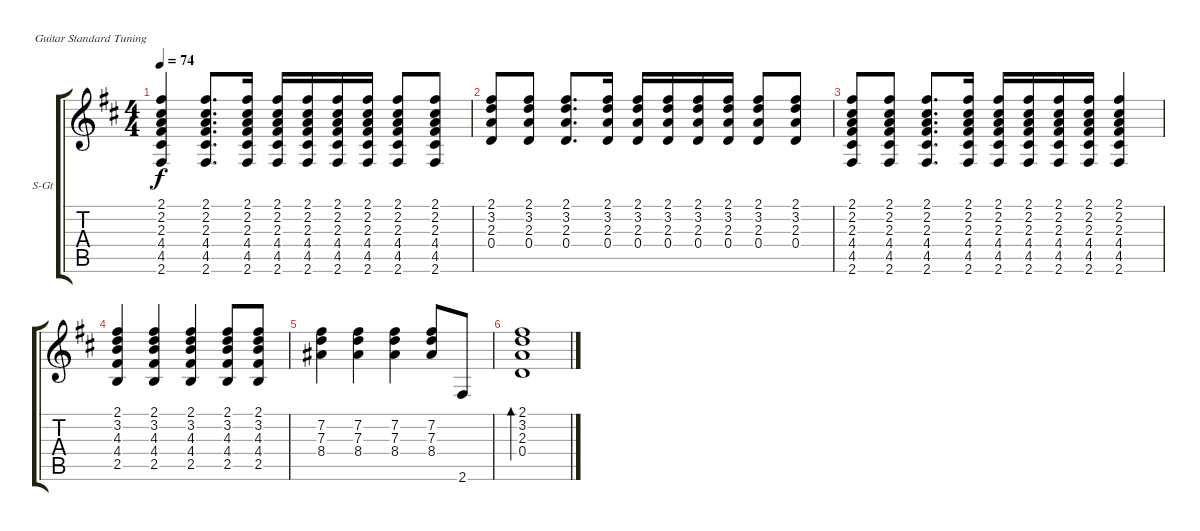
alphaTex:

\bracketExtendMode groupsimilarinstruments
\firstSystemTrackNameOrientation horizontal
\otherSystemsTrackNameOrientation horizontal
\track ("Rudolf Acoustic" "S-Gt") {instrument acousticguitarsteel}
\staff {score tabs}
\tuning (E4 B3 G3 D3 A2 E2)
\ts (4 4)
\tempo 74
\clef g2
\ks d
(2.1 2.2 2.3 4.4 4.5 2.6).4{dy f} (2.1 2.2 2.3 4.4 4.5 2.6).8{d} (2.1 2.2 2.3 4.4 4.5 2.6).16 (2.1 2.2 2.3 4.4 4.5 2.6).16 (2.1 2.2 2.3 4.4 4.5 2.6).16 (2.1 2.2 2.3 4.4 4.5 2.6).16 (2.1 2.2 2.3 4.4 4.5 2.6).16 (2.1 2.2 2.3 4.4 4.5 2.6).8 (2.1 2.2 2.3 4.4 4.5 2.6).8 |
(2.1 3.2 2.3 0.4).8 (2.1 3.2 2.3 0.4).8 (2.1 3.2 2.3 0.4).8{d} (2.1 3.2 2.3 0.4).16 (2.1 3.2 2.3 0.4).16 (2.1 3.2 2.3 0.4).16 (2.1 3.2 2.3 0.4).16 (2.1 3.2 2.3 0.4).16 (2.1 3.2 2.3 0.4).8 (2.1 3.2 2.3 0.4).8 |
(2.1 2.2 2.3 4.4 4.5 2.6).8 (2.1 2.2 2.3 4.4 4.5 2.6).8 (2.1 2.2 2.3 4.4 4.5 2.6).8{d} (2.1 2.2 2.3 4.4 4.5 2.6).16 (2.1 2.2 2.3 4.4 4.5 2.6).16 (2.1 2.2 2.3 4.4 4.5 2.6).16 (2.1 2.2 2.3 4.4 4.5 2.6).16 (2.1 2.2 2.3 4.4 4.5 2.6).16 (2.1 2.2 2.3 4.4 4.5 2.6).4 |
(2.1 3.2 4.3 4.4 2.5).4 (2.1 3.2 4.3 4.4 2.5).4 (2.1 3.2 4.3 4.4 2.5).4 (2.1 3.2 4.3 4.4 2.5).8 (2.1 3.2 4.3 4.4 2.5).8 |
(7.2 7.3 8.4).4 (7.2 7.3 8.4).4 (7.2 7.3 8.4).4 (7.2 7.3 8.4).8 2.6.8 |
(2.1 3.2 2.3 0.4).1{bd 60}
